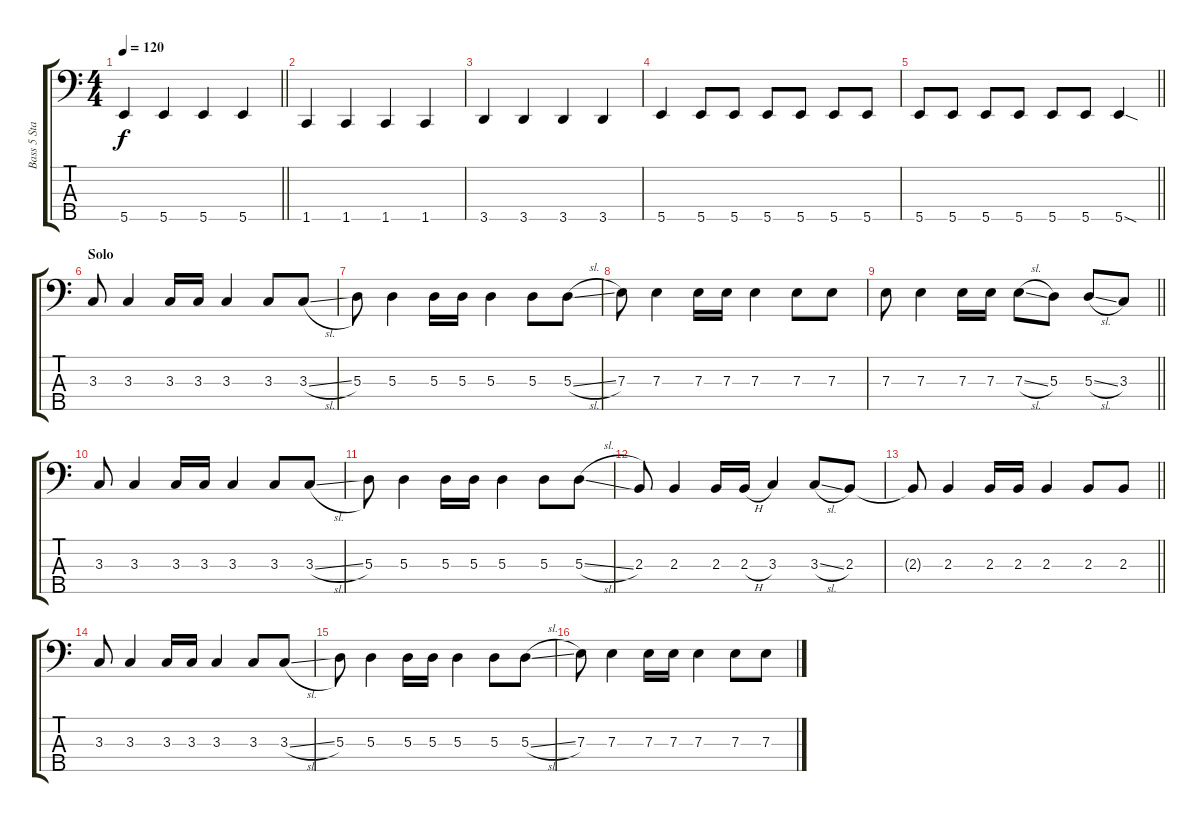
\track ("Bass 5 Standard" "Bass 5 Sta") {instrument electricbassfinger}
\staff {score tabs}
\tuning (G2 D2 A1 E1 B0) {hide}
\ts (4 4)
\tempo 120
\clef f4
\barLineRight lightlight
\ks c
5.5.4{dy f} 5.5.4 5.5.4 5.5.4 |
1.5.4 1.5.4 1.5.4 1.5.4 |
3.5.4 3.5.4 3.5.4 3.5.4 |
5.5.4 5.5.8{volume 10} 5.5.8{volume 16} 5.5.8 5.5.8 5.5.8 5.5.8 |
\barLineRight lightlight
5.5.8 5.5.8 5.5.8 5.5.8 5.5.8 5.5.8 5.5{sod}.4 |
\section ("" "Solo")
3.3.8 3.3.4 3.3.16 3.3.16 3.3.4 3.3.8 3.3{sl}.8 |
5.3.8 5.3.4 5.3.16 5.3.16 5.3.4 5.3.8 5.3{sl}.8 |
7.3.8 7.3.4 7.3.16 7.3.16 7.3.4 7.3.8 7.3.8 |
\barLineRight lightlight
7.3.8 7.3.4 7.3.16 7.3.16 7.3{sl}.8 5.3.8 5.3{sl}.8 3.3.8 |
3.3.8 3.3.4 3.3.16 3.3.16 3.3.4 3.3.8 3.3{sl}.8 |
5.3.8 5.3.4 5.3.16 5.3.16 5.3.4 5.3.8 5.3{sl}.8 |
2.3.8 2.3.4 2.3.16 2.3{h}.16 3.3.4 3.3{sl}.8 2.3.8 |
\barLineRight lightlight
2.3{t}.8 2.3.4 2.3.16 2.3.16 2.3.4 2.3.8 2.3.8 |
3.3.8 3.3.4 3.3.16 3.3.16 3.3.4 3.3.8 3.3{sl}.8 |
5.3.8 5.3.4 5.3.16 5.3.16 5.3.4 5.3.8 5.3{sl}.8 |
7.3.8 7.3.4 7.3.16 7.3.16 7.3.4 7.3.8 7.3.8
